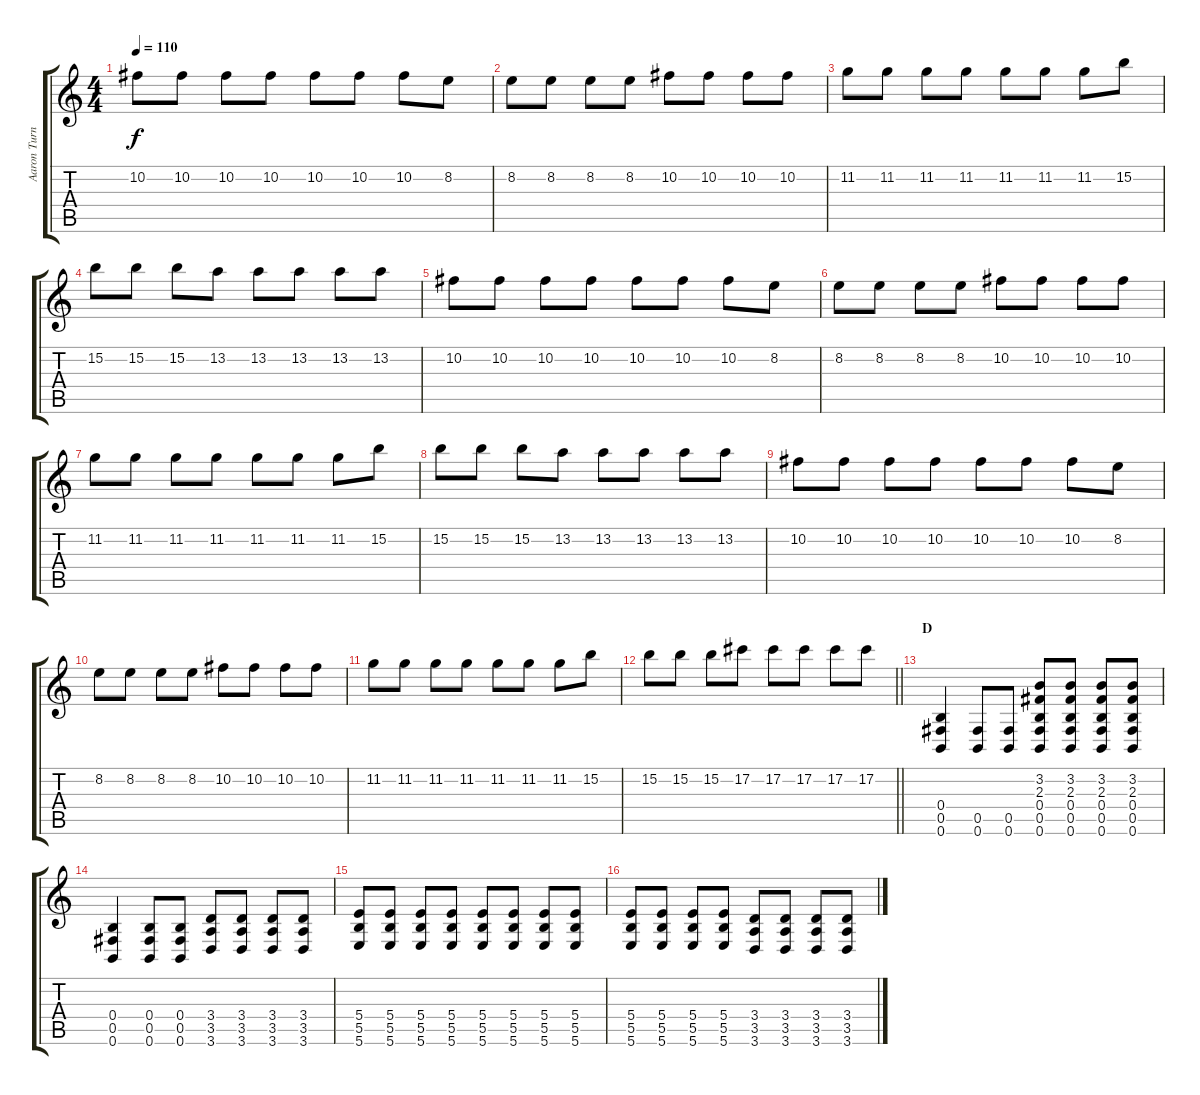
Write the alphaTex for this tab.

\track ("Aaron Turner Dist" "Aaron Turn") {instrument distortionguitar}
\staff {score tabs}
\tuning (Db4 Ab3 E3 B2 Gb2 B1) {hide}
\ts (4 4)
\tempo 110
\clef g2
\ks c
10.2.8{dy f} 10.2.8 10.2.8 10.2.8 10.2.8 10.2.8 10.2.8 8.2.8 |
8.2.8 8.2.8 8.2.8 8.2.8 10.2.8 10.2.8 10.2.8 10.2.8 |
11.2.8 11.2.8 11.2.8 11.2.8 11.2.8 11.2.8 11.2.8 15.2.8 |
15.2.8 15.2.8 15.2.8 13.2.8 13.2.8 13.2.8 13.2.8 13.2.8 |
10.2.8 10.2.8 10.2.8 10.2.8 10.2.8 10.2.8 10.2.8 8.2.8 |
8.2.8 8.2.8 8.2.8 8.2.8 10.2.8 10.2.8 10.2.8 10.2.8 |
11.2.8 11.2.8 11.2.8 11.2.8 11.2.8 11.2.8 11.2.8 15.2.8 |
15.2.8 15.2.8 15.2.8 13.2.8 13.2.8 13.2.8 13.2.8 13.2.8 |
10.2.8 10.2.8 10.2.8 10.2.8 10.2.8 10.2.8 10.2.8 8.2.8 |
8.2.8 8.2.8 8.2.8 8.2.8 10.2.8 10.2.8 10.2.8 10.2.8 |
11.2.8 11.2.8 11.2.8 11.2.8 11.2.8 11.2.8 11.2.8 15.2.8 |
\barLineRight lightlight
15.2.8 15.2.8 15.2.8 17.2.8 17.2.8 17.2.8 17.2.8 17.2.8 |
\section ("" "D")
(0.4 0.5 0.6).4 (0.5 0.6).8 (0.5 0.6).8 (3.2 2.3 0.4 0.5 0.6).8 (3.2 2.3 0.4 0.5 0.6).8 (3.2 2.3 0.4 0.5 0.6).8 (3.2 2.3 0.4 0.5 0.6).8 |
(0.4 0.5 0.6).4 (0.4 0.5 0.6).8 (0.4 0.5 0.6).8 (3.4 3.5 3.6).8 (3.4 3.5 3.6).8 (3.4 3.5 3.6).8 (3.4 3.5 3.6).8 |
(5.4 5.5 5.6).8 (5.4 5.5 5.6).8 (5.4 5.5 5.6).8 (5.4 5.5 5.6).8 (5.4 5.5 5.6).8 (5.4 5.5 5.6).8 (5.4 5.5 5.6).8 (5.4 5.5 5.6).8 |
(5.4 5.5 5.6).8 (5.4 5.5 5.6).8 (5.4 5.5 5.6).8 (5.4 5.5 5.6).8 (3.4 3.5 3.6).8 (3.4 3.5 3.6).8 (3.4 3.5 3.6).8 (3.4 3.5 3.6).8
